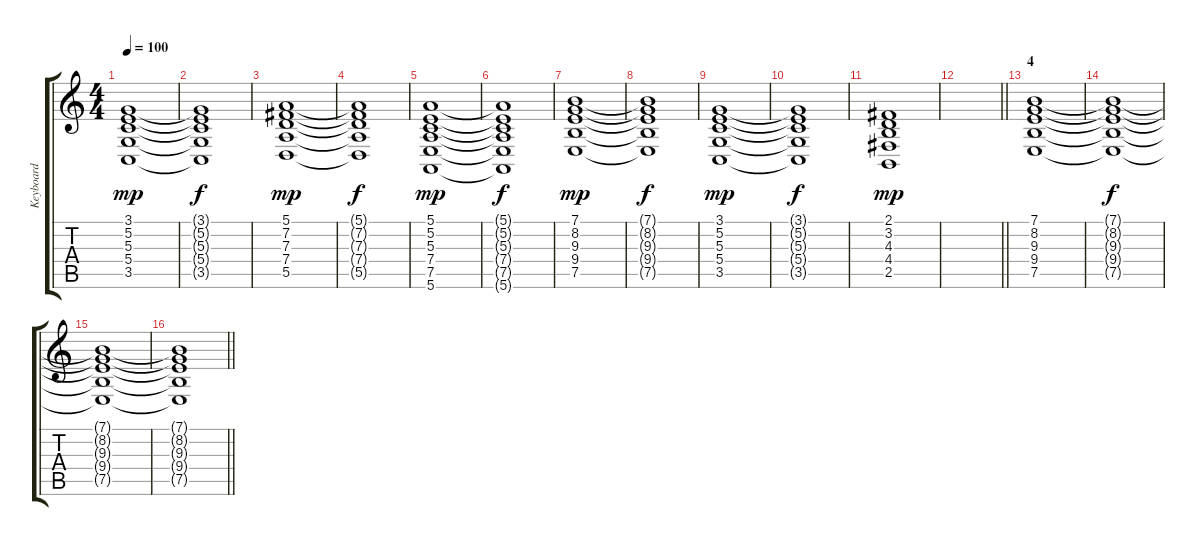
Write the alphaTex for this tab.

\track ("Keyboard" "Keyboard") {instrument synthstrings2}
\staff {score tabs}
\tuning (E4 B3 G3 D3 A2 E2) {hide}
\ts (4 4)
\tempo 100
\clef g2
\ks c
(3.1 5.2 5.3 5.4 3.5).1{dy mp} |
(3.1{t} 5.2{t} 5.3{t} 5.4{t} 3.5{t}).1{dy f} |
(5.1 7.2 7.3 7.4 5.5).1{dy mp} |
(5.1{t} 7.2{t} 7.3{t} 7.4{t} 5.5{t}).1{dy f} |
(5.1 5.2 5.3 7.4 7.5 5.6).1{dy mp} |
(5.1{t} 5.2{t} 5.3{t} 7.4{t} 7.5{t} 5.6{t}).1{dy f} |
(7.1 8.2 9.3 9.4 7.5).1{dy mp} |
(7.1{t} 8.2{t} 9.3{t} 9.4{t} 7.5{t}).1{dy f} |
(3.1 5.2 5.3 5.4 3.5).1{dy mp} |
(3.1{t} 5.2{t} 5.3{t} 5.4{t} 3.5{t}).1{dy f} |
(2.1 3.2 4.3 4.4 2.5).1{dy mp} |
\barLineRight lightlight
|
\section ("" "4")
(7.1 8.2 9.3 9.4 7.5).1 |
(7.1{t} 8.2{t} 9.3{t} 9.4{t} 7.5{t}).1{dy f} |
(7.1{t} 8.2{t} 9.3{t} 9.4{t} 7.5{t}).1 |
\barLineRight lightlight
(7.1{t} 8.2{t} 9.3{t} 9.4{t} 7.5{t}).1
